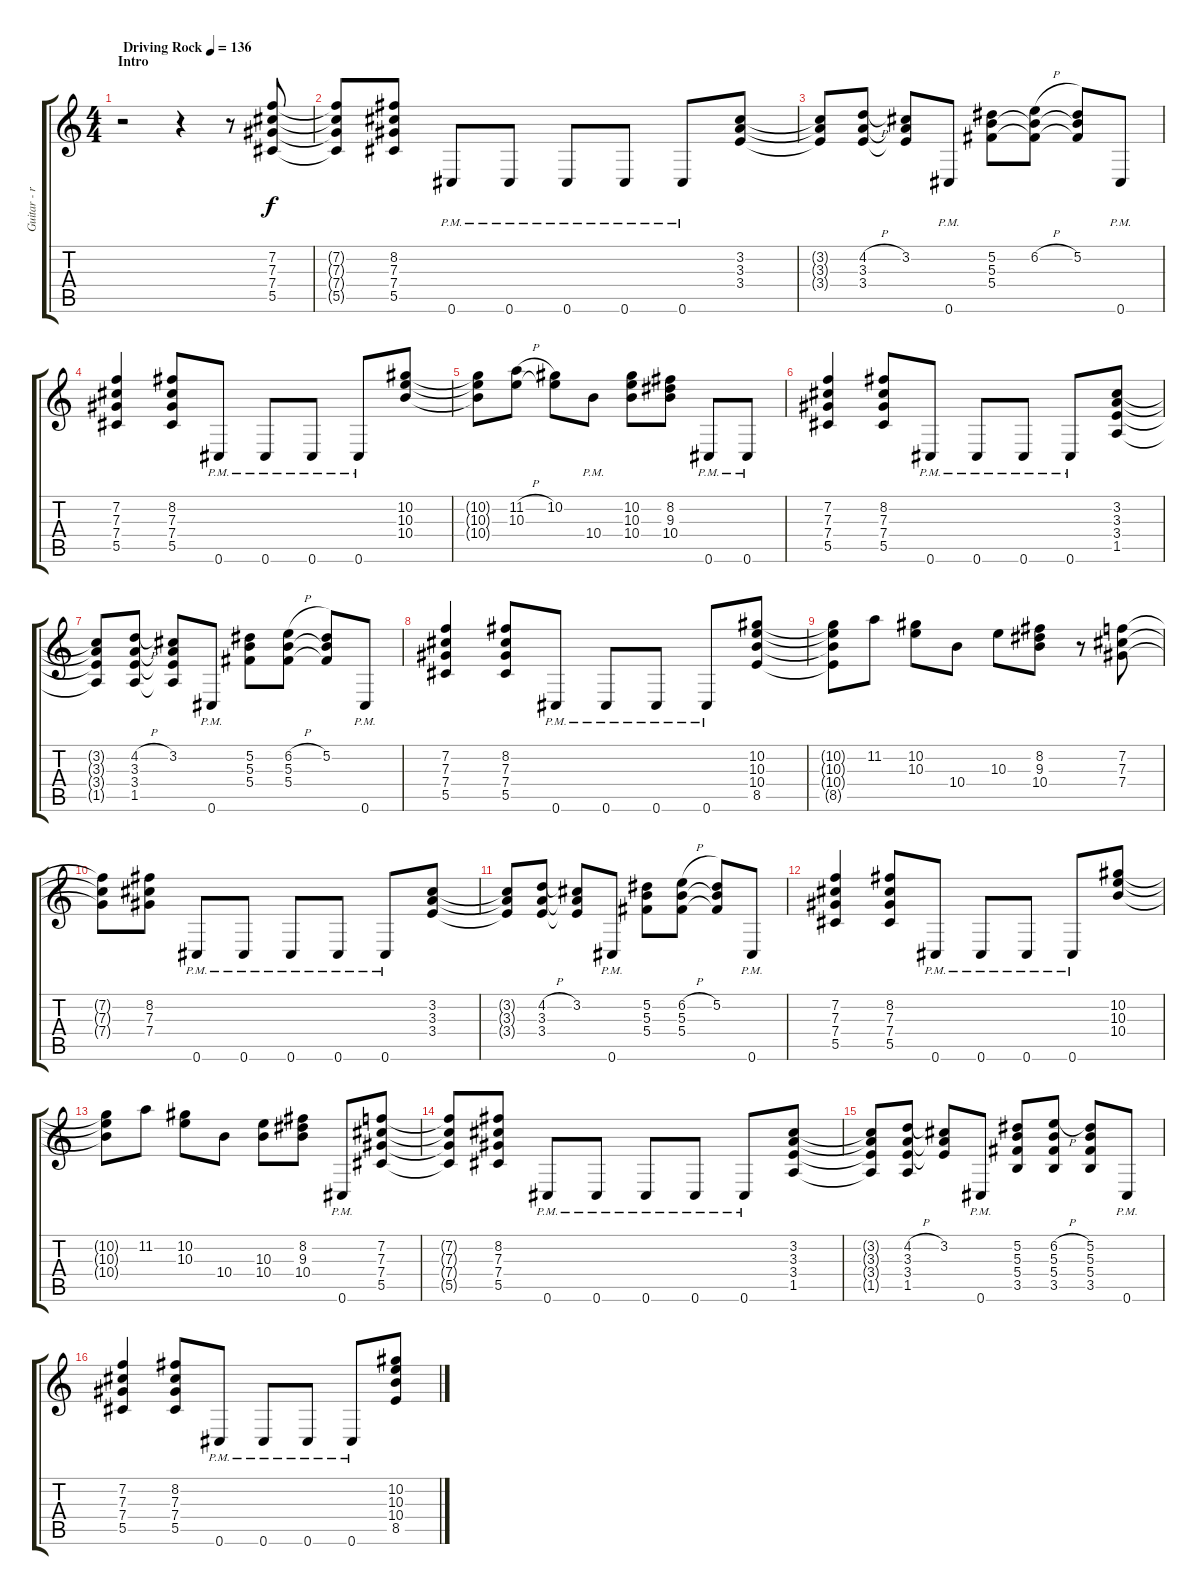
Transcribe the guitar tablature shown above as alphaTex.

\track ("Guitar - rhythm" "Guitar - r") {instrument distortionguitar}
\staff {score tabs}
\tuning (Eb4 Bb3 Gb3 Db3 Ab2 Db2) {hide}
\ts (4 4)
\section ("" "Intro")
\tempo (136 "Driving Rock")
\clef g2
\ks c
r.2{dy f instrument distortionguitar} r.4 r.8 (7.2 7.3 7.4 5.5).8 |
(7.2{t} 7.3{t} 7.4{t} 5.5{t}).8 (8.2 7.3 7.4 5.5).8 0.6{pm}.8 0.6{pm}.8 0.6{pm}.8 0.6{pm}.8 0.6{pm}.8 (3.2 3.3 3.4).8 |
(3.2{t} 3.3{t} 3.4{t}).8 (4.2{h} 3.3 3.4).8 (3.2 3.3{t} 3.4{t}).8 0.6{pm}.8 (5.2 5.3 5.4).8 (6.2{h} 5.3{t} 5.4{t}).8 (5.2 5.3{t} 5.4{t}).8 0.6{pm}.8 |
(7.2 7.3 7.4 5.5).4 (8.2 7.3 7.4 5.5).8 0.6{pm}.8 0.6{pm}.8 0.6{pm}.8 0.6{pm}.8 (10.2 10.3 10.4).8 |
(10.2{t} 10.3{t} 10.4{t}).8 (11.2{h} 10.3).8 (10.2 10.3{t}).8 10.4{pm}.8 (10.2 10.3 10.4).8 (8.2 9.3 10.4).8 0.6{pm}.8 0.6{pm}.8 |
(7.2 7.3 7.4 5.5).4 (8.2 7.3 7.4 5.5).8 0.6{pm}.8 0.6{pm}.8 0.6{pm}.8 0.6{pm}.8 (3.2 3.3 3.4 1.5).8 |
(3.2{t} 3.3{t} 3.4{t} 1.5{t}).8 (4.2{h} 3.3 3.4 1.5).8 (3.2 3.3{t} 3.4{t} 1.5{t}).8 0.6{pm}.8 (5.2 5.3 5.4).8 (6.2{h} 5.3 5.4).8 (5.2 5.3{t} 5.4{t}).8 0.6{pm}.8 |
(7.2 7.3 7.4 5.5).4 (8.2 7.3 7.4 5.5).8 0.6{pm}.8 0.6{pm}.8 0.6{pm}.8 0.6{pm}.8 (10.2 10.3 10.4 8.5).8 |
(10.2{t} 10.3{t} 10.4{t} 8.5{t}).8 11.2.8 (10.2 10.3).8 10.4.8 10.3.8 (8.2 9.3 10.4).8 r.8 (7.2 7.3 7.4).8 |
(7.2{t} 7.3{t} 7.4{t}).8 (8.2 7.3 7.4).8 0.6{pm}.8 0.6{pm}.8 0.6{pm}.8 0.6{pm}.8 0.6{pm}.8 (3.2 3.3 3.4).8 |
(3.2{t} 3.3{t} 3.4{t}).8 (4.2{h} 3.3 3.4).8 (3.2 3.3{t} 3.4{t}).8 0.6{pm}.8 (5.2 5.3 5.4).8 (6.2{h} 5.3 5.4).8 (5.2 5.3{t} 5.4{t}).8 0.6{pm}.8 |
(7.2 7.3 7.4 5.5).4 (8.2 7.3 7.4 5.5).8 0.6{pm}.8 0.6{pm}.8 0.6{pm}.8 0.6{pm}.8 (10.2 10.3 10.4).8 |
(10.2{t} 10.3{t} 10.4{t}).8 11.2.8 (10.2 10.3).8 10.4.8 (10.3 10.4).8 (8.2 9.3 10.4).8 0.6{pm}.8 (7.2 7.3 7.4 5.5).8 |
(7.2{t} 7.3{t} 7.4{t} 5.5{t}).8 (8.2 7.3 7.4 5.5).8 0.6{pm}.8 0.6{pm}.8 0.6{pm}.8 0.6{pm}.8 0.6{pm}.8 (3.2 3.3 3.4 1.5).8 |
(3.2{t} 3.3{t} 3.4{t} 1.5{t}).8 (4.2{h} 3.3 3.4 1.5).8 (3.2 3.3{t} 3.4{t}).8 0.6{pm}.8 (5.2 5.3 5.4 3.5).8 (6.2{h} 5.3 5.4 3.5).8 (5.2 5.3 5.4 3.5).8 0.6{pm}.8 |
(7.2 7.3 7.4 5.5).4 (8.2 7.3 7.4 5.5).8 0.6{pm}.8 0.6{pm}.8 0.6{pm}.8 0.6{pm}.8 (10.2 10.3 10.4 8.5).8
